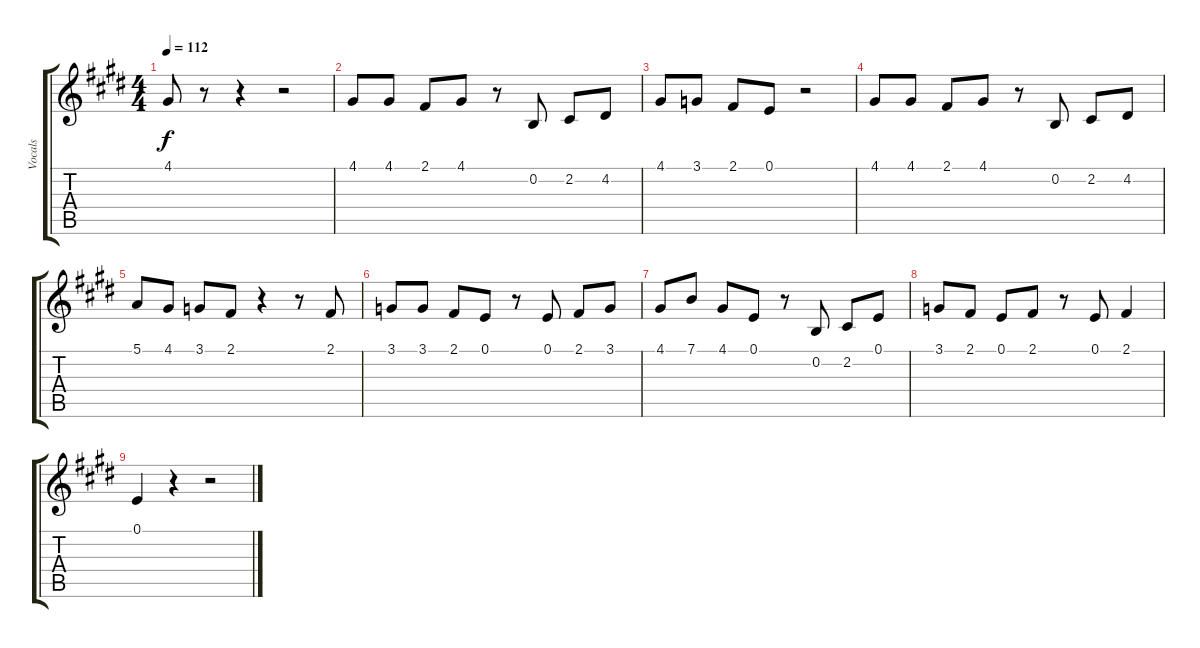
\track ("Vocals" "Vocals") {instrument choiraahs}
\staff {score tabs}
\tuning (E4 B3 G3 D3 A2 E2) {hide}
\ts (4 4)
\tempo 112
\clef g2
\ks e
4.1.8{dy f} r.8 r.4 r.2 |
4.1.8 4.1.8 2.1.8 4.1.8 r.8 0.2.8 2.2.8 4.2.8 |
4.1.8 3.1.8 2.1.8 0.1.8 r.2 |
4.1.8 4.1.8 2.1.8 4.1.8 r.8 0.2.8 2.2.8 4.2.8 |
5.1.8 4.1.8 3.1.8 2.1.8 r.4 r.8 2.1.8 |
3.1.8 3.1.8 2.1.8 0.1.8 r.8 0.1.8 2.1.8 3.1.8 |
4.1.8 7.1.8 4.1.8 0.1.8 r.8 0.2.8 2.2.8 0.1.8 |
3.1.8 2.1.8 0.1.8 2.1.8 r.8 0.1.8 2.1.4 |
0.1.4 r.4 r.2
